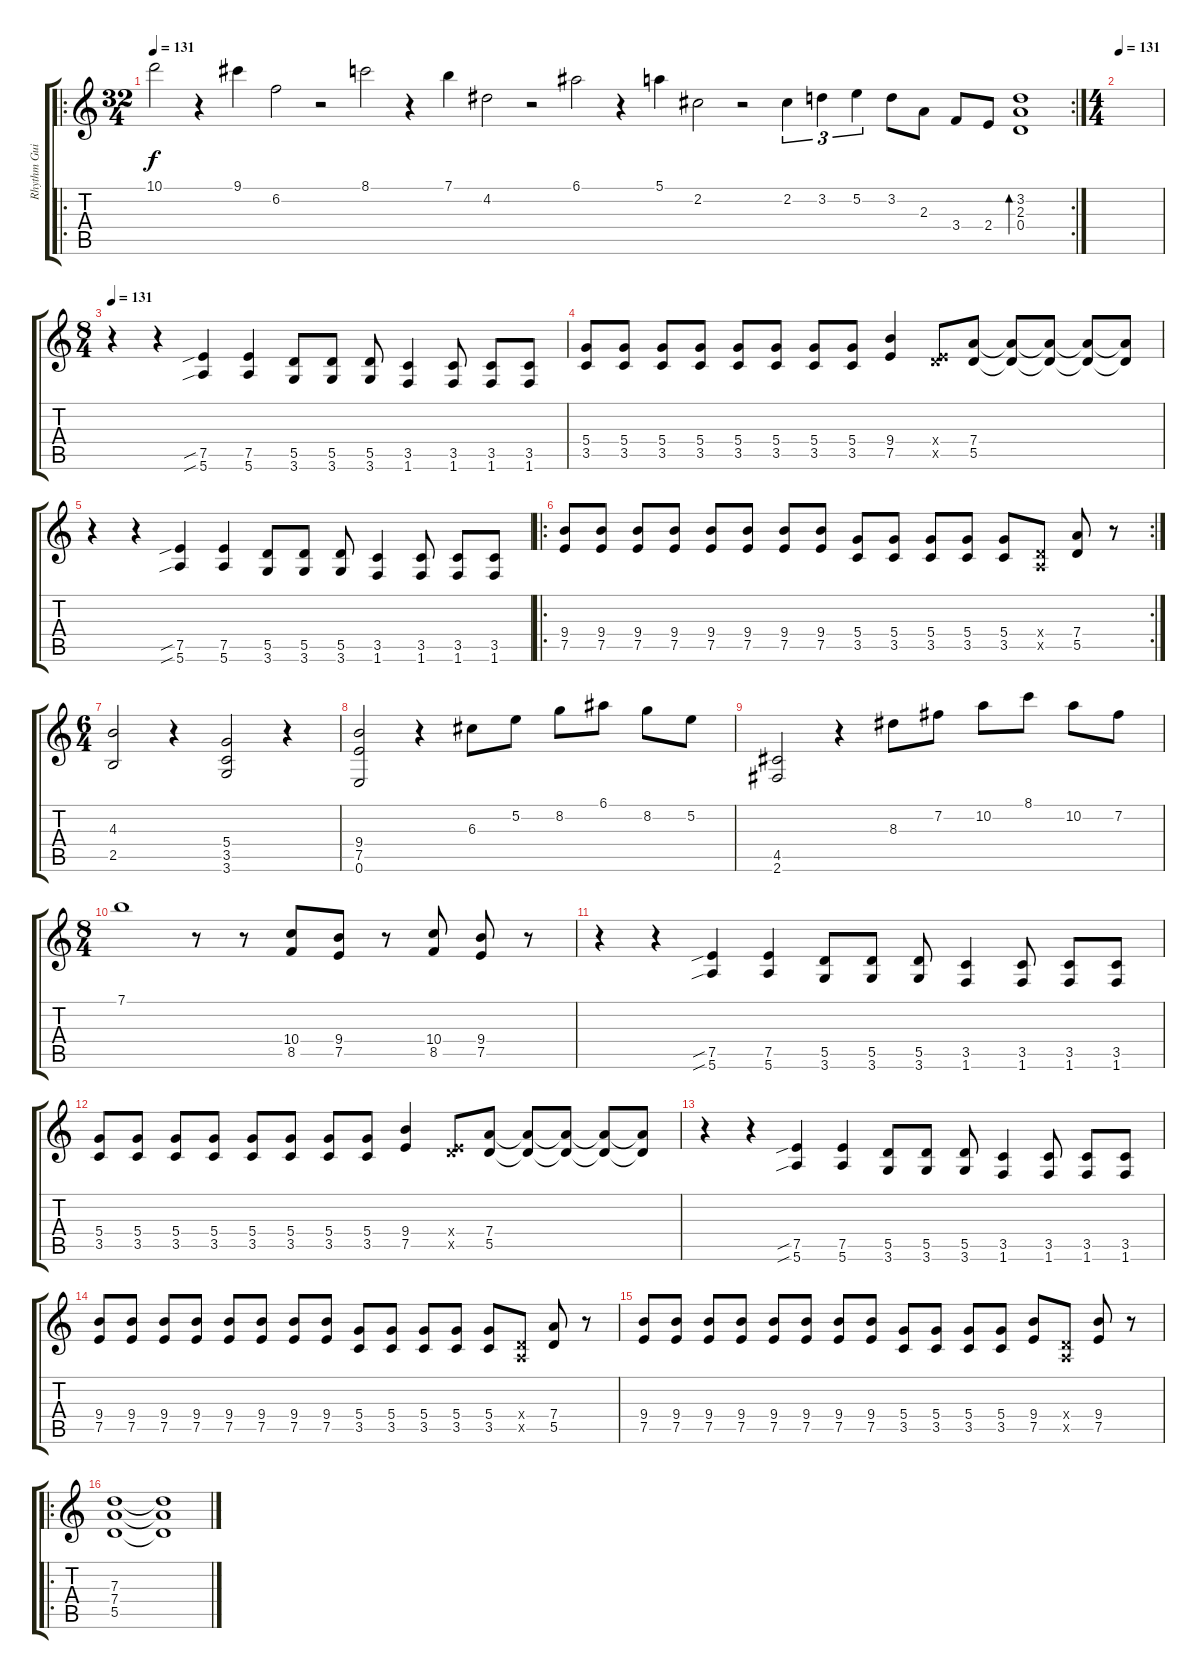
\track ("Rhythm Guitar" "Rhythm Gui") {instrument overdrivenguitar}
\staff {score tabs}
\tuning (E4 B3 G3 D3 A2 E2) {hide}
\ro
\rc 2
\ts (32 4)
\tempo 131
\tempo 68
\tempo 131
\clef g2
\ks c
10.1.2{dy f instrument overdrivenguitar} r.4 9.1.4 6.2.2 r.2 8.1.2 r.4 7.1.4 4.2.2 r.2 6.1.2 r.4 5.1.4 2.2.2 r.2 2.2.4{tu (3 2)} 3.2.4{tu (3 2)} 5.2.4{tu (3 2)} 3.2.8 2.3.8 3.4.8 2.4.8 (3.2 2.3 0.4).1{bd 480} |
\ts (4 4)
\tempo 131
|
\ts (8 4)
\tempo 131
r.4 r.4 (7.5{sib} 5.6{sib}).4 (7.5 5.6).4 (5.5 3.6).8 (5.5 3.6).8 (5.5 3.6).8 (3.5 1.6).4 (3.5 1.6).8 (3.5 1.6).8 (3.5 1.6).8 |
(5.4 3.5).8 (5.4 3.5).8 (5.4 3.5).8 (5.4 3.5).8 (5.4 3.5).8 (5.4 3.5).8 (5.4 3.5).8 (5.4 3.5).8 (9.4 7.5).4 (0.4{x} 7.5{x}).8 (7.4 5.5).8 (7.4{t} 5.5{t}).8 (7.4{t} 5.5{t}).8 (7.4{t} 5.5{t}).8 (7.4{t} 5.5{t}).8 |
r.4 r.4 (7.5{sib} 5.6{sib}).4 (7.5 5.6).4 (5.5 3.6).8 (5.5 3.6).8 (5.5 3.6).8 (3.5 1.6).4 (3.5 1.6).8 (3.5 1.6).8 (3.5 1.6).8 |
\ro
\rc 2
(9.4 7.5).8 (9.4 7.5).8 (9.4 7.5).8 (9.4 7.5).8 (9.4 7.5).8 (9.4 7.5).8 (9.4 7.5).8 (9.4 7.5).8 (5.4 3.5).8 (5.4 3.5).8 (5.4 3.5).8 (5.4 3.5).8 (5.4 3.5).8 (0.4{x} 0.5{x}).8 (7.4 5.5).8 r.8 |
\ts (6 4)
(4.3 2.5).2 r.4 (5.4 3.5 3.6).2 r.4 |
(9.4 7.5 0.6).2 r.4 6.3.8 5.2.8 8.2.8 6.1.8 8.2.8 5.2.8 |
(4.5 2.6).2 r.4 8.3.8 7.2.8 10.2.8 8.1.8 10.2.8 7.2.8 |
\ts (8 4)
7.1.1 r.8 r.8 (10.4 8.5).8 (9.4 7.5).8 r.8 (10.4 8.5).8 (9.4 7.5).8 r.8 |
r.4 r.4 (7.5{sib} 5.6{sib}).4 (7.5 5.6).4 (5.5 3.6).8 (5.5 3.6).8 (5.5 3.6).8 (3.5 1.6).4 (3.5 1.6).8 (3.5 1.6).8 (3.5 1.6).8 |
(5.4 3.5).8 (5.4 3.5).8 (5.4 3.5).8 (5.4 3.5).8 (5.4 3.5).8 (5.4 3.5).8 (5.4 3.5).8 (5.4 3.5).8 (9.4 7.5).4 (0.4{x} 7.5{x}).8 (7.4 5.5).8 (7.4{t} 5.5{t}).8 (7.4{t} 5.5{t}).8 (7.4{t} 5.5{t}).8 (7.4{t} 5.5{t}).8 |
r.4 r.4 (7.5{sib} 5.6{sib}).4 (7.5 5.6).4 (5.5 3.6).8 (5.5 3.6).8 (5.5 3.6).8 (3.5 1.6).4 (3.5 1.6).8 (3.5 1.6).8 (3.5 1.6).8 |
(9.4 7.5).8 (9.4 7.5).8 (9.4 7.5).8 (9.4 7.5).8 (9.4 7.5).8 (9.4 7.5).8 (9.4 7.5).8 (9.4 7.5).8 (5.4 3.5).8 (5.4 3.5).8 (5.4 3.5).8 (5.4 3.5).8 (5.4 3.5).8 (0.4{x} 0.5{x}).8 (7.4 5.5).8 r.8 |
(9.4 7.5).8 (9.4 7.5).8 (9.4 7.5).8 (9.4 7.5).8 (9.4 7.5).8 (9.4 7.5).8 (9.4 7.5).8 (9.4 7.5).8 (5.4 3.5).8 (5.4 3.5).8 (5.4 3.5).8 (5.4 3.5).8 (9.4 7.5).8 (0.4{x} 0.5{x}).8 (9.4 7.5).8 r.8 |
\ro
(7.3 7.4 5.5).1 (7.3{t} 7.4{t} 5.5{t}).1
